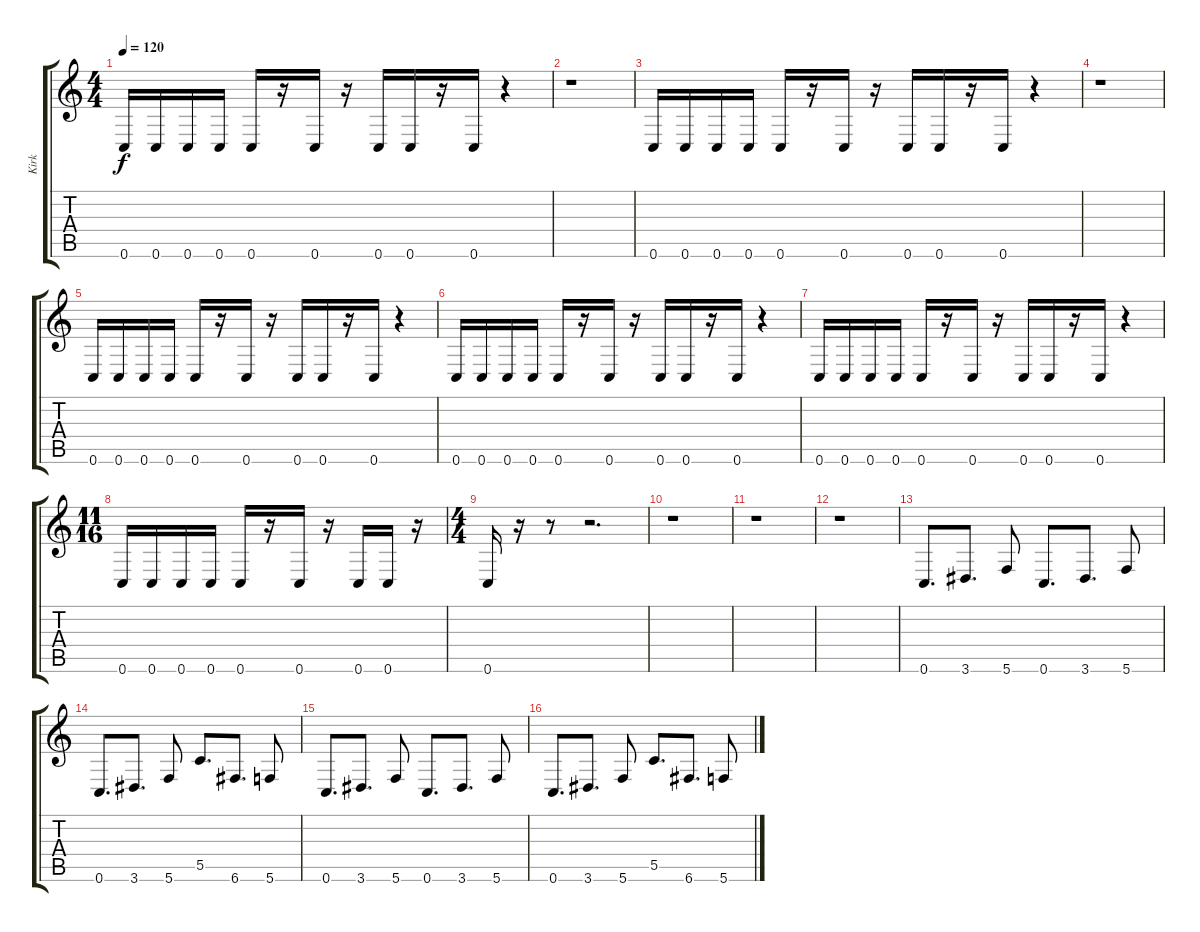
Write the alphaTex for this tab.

\track ("Kirk" "Kirk") {instrument overdrivenguitar}
\staff {score tabs}
\tuning (D4 A3 F3 C3 G2 C2) {hide}
\ts (4 4)
\tempo 120
\clef g2
\ks c
0.6.16{dy f instrument overdrivenguitar} 0.6.16 0.6.16 0.6.16 0.6.16 r.16 0.6.16 r.16 0.6.16 0.6.16 r.16 0.6.16 r.4 |
r.1 |
0.6.16 0.6.16 0.6.16 0.6.16 0.6.16 r.16 0.6.16 r.16 0.6.16 0.6.16 r.16 0.6.16 r.4 |
r.1 |
0.6.16 0.6.16 0.6.16 0.6.16 0.6.16 r.16 0.6.16 r.16 0.6.16 0.6.16 r.16 0.6.16 r.4 |
0.6.16 0.6.16 0.6.16 0.6.16 0.6.16 r.16 0.6.16 r.16 0.6.16 0.6.16 r.16 0.6.16 r.4 |
0.6.16 0.6.16 0.6.16 0.6.16 0.6.16 r.16 0.6.16 r.16 0.6.16 0.6.16 r.16 0.6.16 r.4 |
\ts (11 16)
0.6.16 0.6.16 0.6.16 0.6.16 0.6.16 r.16 0.6.16 r.16 0.6.16 0.6.16 r.16 |
\ts (4 4)
0.6.16 r.16 r.8 r.2{d} |
r.1 |
r.1 |
r.1 |
0.6.8{d} 3.6.8{d} 5.6.8 0.6.8{d} 3.6.8{d} 5.6.8 |
0.6.8{d} 3.6.8{d} 5.6.8 5.5.8{d} 6.6.8{d} 5.6.8 |
0.6.8{d} 3.6.8{d} 5.6.8 0.6.8{d} 3.6.8{d} 5.6.8 |
0.6.8{d} 3.6.8{d} 5.6.8 5.5.8{d} 6.6.8{d} 5.6.8
